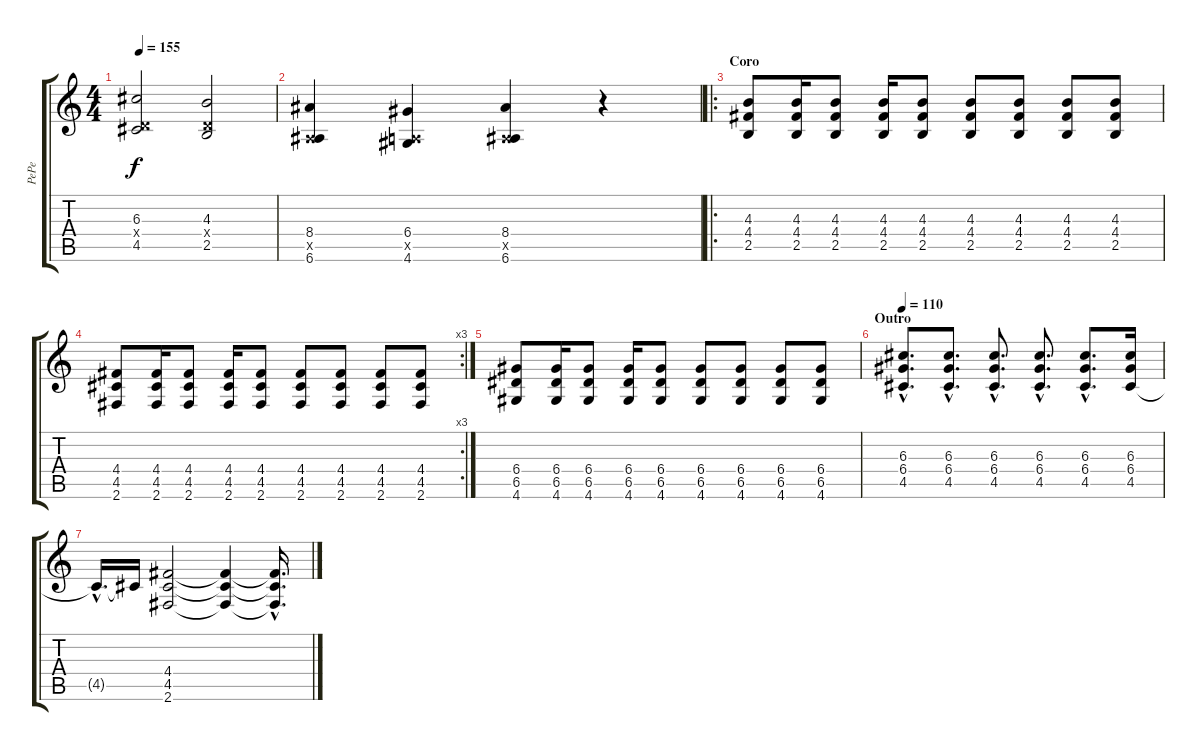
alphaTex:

\track ("PePe" "PePe") {instrument distortionguitar}
\staff {score tabs}
\tuning (E4 B3 G3 D3 A2 E2) {hide}
\ts (4 4)
\tempo 155
\clef g2
\ks c
(6.3 0.4{x} 4.5).2{dy f} (4.3 0.4{x} 2.5).2 |
(8.4 1.5{x} 6.6).4 (6.4 0.5{x} 4.6).4 (8.4 1.5{x} 6.6).4 r.4 |
\ro
\section ("" "Coro")
(4.3 4.4 2.5).8 (4.3 4.4 2.5).16 (4.3 4.4 2.5).8 (4.3 4.4 2.5).16 (4.3 4.4 2.5).8 (4.3 4.4 2.5).8 (4.3 4.4 2.5).8 (4.3 4.4 2.5).8 (4.3 4.4 2.5).8 |
\rc 3
(4.4 4.5 2.6).8 (4.4 4.5 2.6).16 (4.4 4.5 2.6).8 (4.4 4.5 2.6).16 (4.4 4.5 2.6).8 (4.4 4.5 2.6).8 (4.4 4.5 2.6).8 (4.4 4.5 2.6).8 (4.4 4.5 2.6).8 |
(6.4 6.5 4.6).8 (6.4 6.5 4.6).16 (6.4 6.5 4.6).8 (6.4 6.5 4.6).16 (6.4 6.5 4.6).8 (6.4 6.5 4.6).8 (6.4 6.5 4.6).8 (6.4 6.5 4.6).8 (6.4 6.5 4.6).8 |
\section ("" "Outro")
\tempo 110
(6.3{hac} 6.4{hac} 4.5{hac}).8{d} (6.3{hac} 6.4{hac} 4.5{hac}).8{d} (6.3{hac} 6.4{hac} 4.5{hac}).8{d} (6.3{hac} 6.4{hac} 4.5{hac}).8{d} (6.3{hac} 6.4{hac} 4.5{hac}).8{d} (6.3 6.4 4.5).16 |
4.5{hac t}.16{d} 4.5{t}.16 (4.4 4.5 2.6).2 (4.4{t} 4.5{t} 2.6{t}).4 (4.4{hac t} 4.5{hac t} 2.6{hac t}).16{d}
